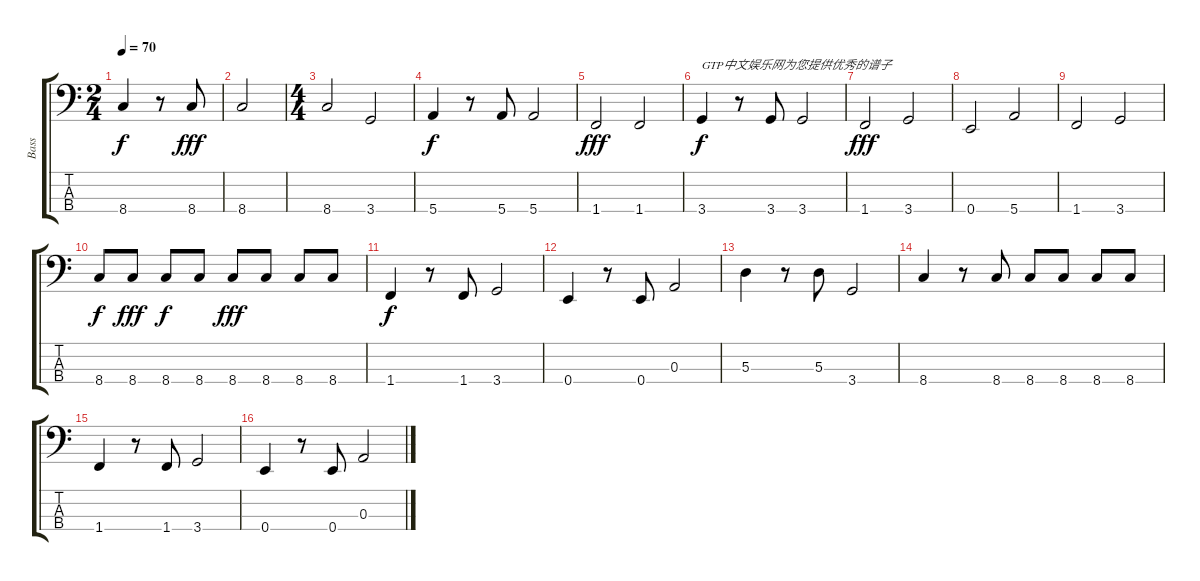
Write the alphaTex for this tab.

\track ("Bass" "Bass") {instrument electricbassfinger}
\staff {score tabs}
\tuning (G2 D2 A1 E1) {hide}
\ts (2 4)
\tempo 70
\clef f4
\ks c
8.4.4{dy f} r.8 8.4.8{dy fff} |
8.4.2 |
\ts (4 4)
8.4.2 3.4.2 |
5.4.4{dy f} r.8 5.4.8 5.4.2 |
1.4.2{dy fff} 1.4.2 |
3.4.4{txt "GTP中文娱乐网为您提供优秀的谱子" dy f} r.8 3.4.8 3.4.2 |
1.4.2{dy fff} 3.4.2 |
0.4.2 5.4.2 |
1.4.2 3.4.2 |
8.4.8{dy f} 8.4.8{dy fff} 8.4.8{dy f} 8.4.8 8.4.8{dy fff} 8.4.8 8.4.8 8.4.8 |
1.4.4{dy f} r.8 1.4.8 3.4.2 |
0.4.4 r.8 0.4.8 0.3.2 |
5.3.4 r.8 5.3.8 3.4.2 |
8.4.4 r.8 8.4.8 8.4.8 8.4.8 8.4.8 8.4.8 |
1.4.4 r.8 1.4.8 3.4.2 |
0.4.4 r.8 0.4.8 0.3.2
